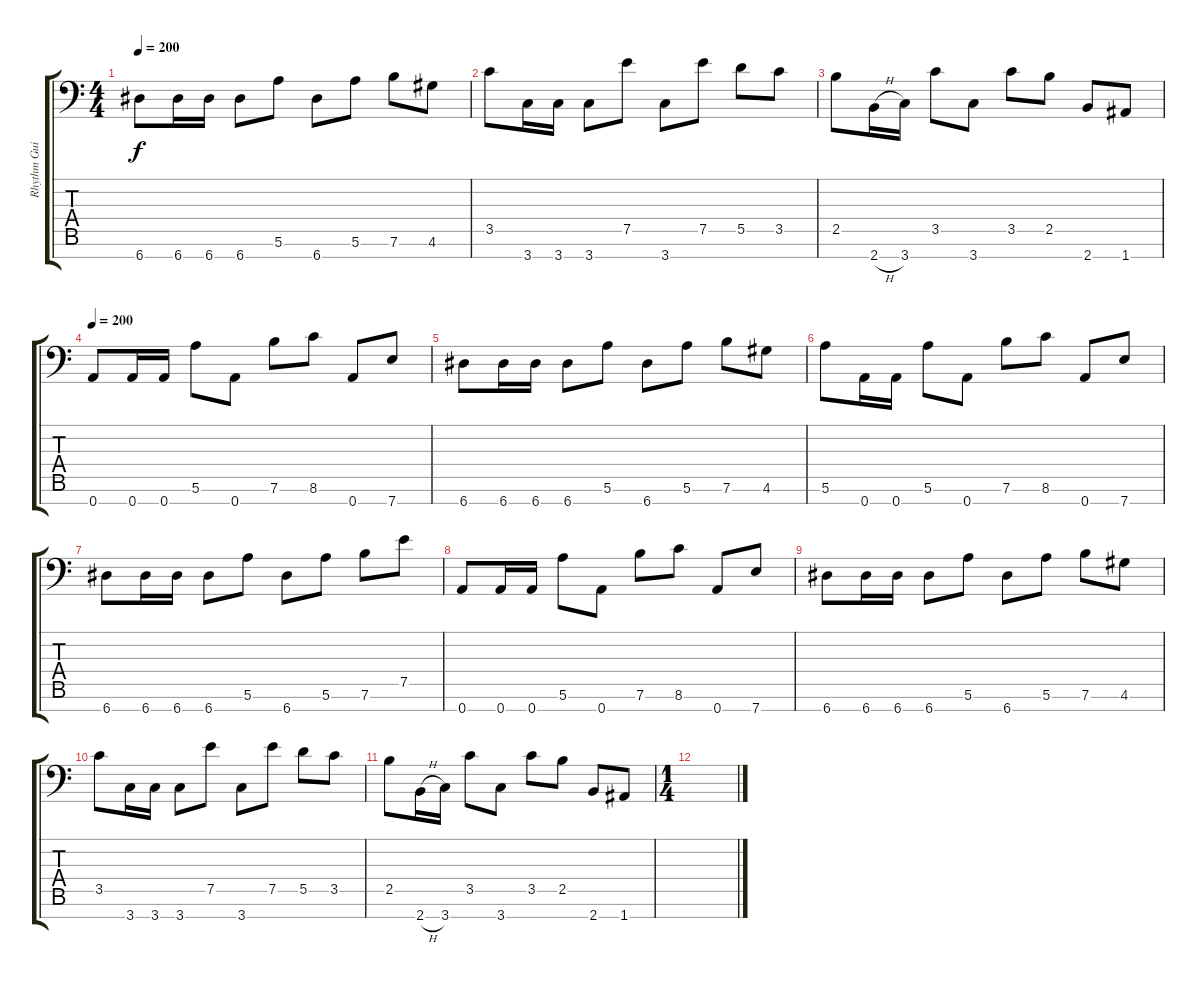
\track ("Rhythm Guitar 2" "Rhythm Gui") {instrument distortionguitar}
\staff {score tabs}
\tuning (E4 B3 G3 D3 A2 E2 A1) {hide}
\ts (4 4)
\tempo 200
\clef f4
\ks c
6.7.8{dy f} 6.7.16 6.7.16 6.7.8 5.6.8 6.7.8 5.6.8 7.6.8 4.6.8 |
3.5.8 3.7.16 3.7.16 3.7.8 7.5.8 3.7.8 7.5.8 5.5.8 3.5.8 |
2.5.8 2.7{h}.16 3.7.16 3.5.8 3.7.8 3.5.8 2.5.8 2.7.8 1.7.8 |
\tempo 200
0.7.8 0.7.16 0.7.16 5.6.8 0.7.8 7.6.8 8.6.8 0.7.8 7.7.8 |
6.7.8 6.7.16 6.7.16 6.7.8 5.6.8 6.7.8 5.6.8 7.6.8 4.6.8 |
5.6.8 0.7.16 0.7.16 5.6.8 0.7.8 7.6.8 8.6.8 0.7.8 7.7.8 |
6.7.8 6.7.16 6.7.16 6.7.8 5.6.8 6.7.8 5.6.8 7.6.8 7.5.8 |
0.7.8 0.7.16 0.7.16 5.6.8 0.7.8 7.6.8 8.6.8 0.7.8 7.7.8 |
6.7.8 6.7.16 6.7.16 6.7.8 5.6.8 6.7.8 5.6.8 7.6.8 4.6.8 |
3.5.8 3.7.16 3.7.16 3.7.8 7.5.8 3.7.8 7.5.8 5.5.8 3.5.8 |
2.5.8 2.7{h}.16 3.7.16 3.5.8 3.7.8 3.5.8 2.5.8 2.7.8 1.7.8 |
\ts (1 4)
